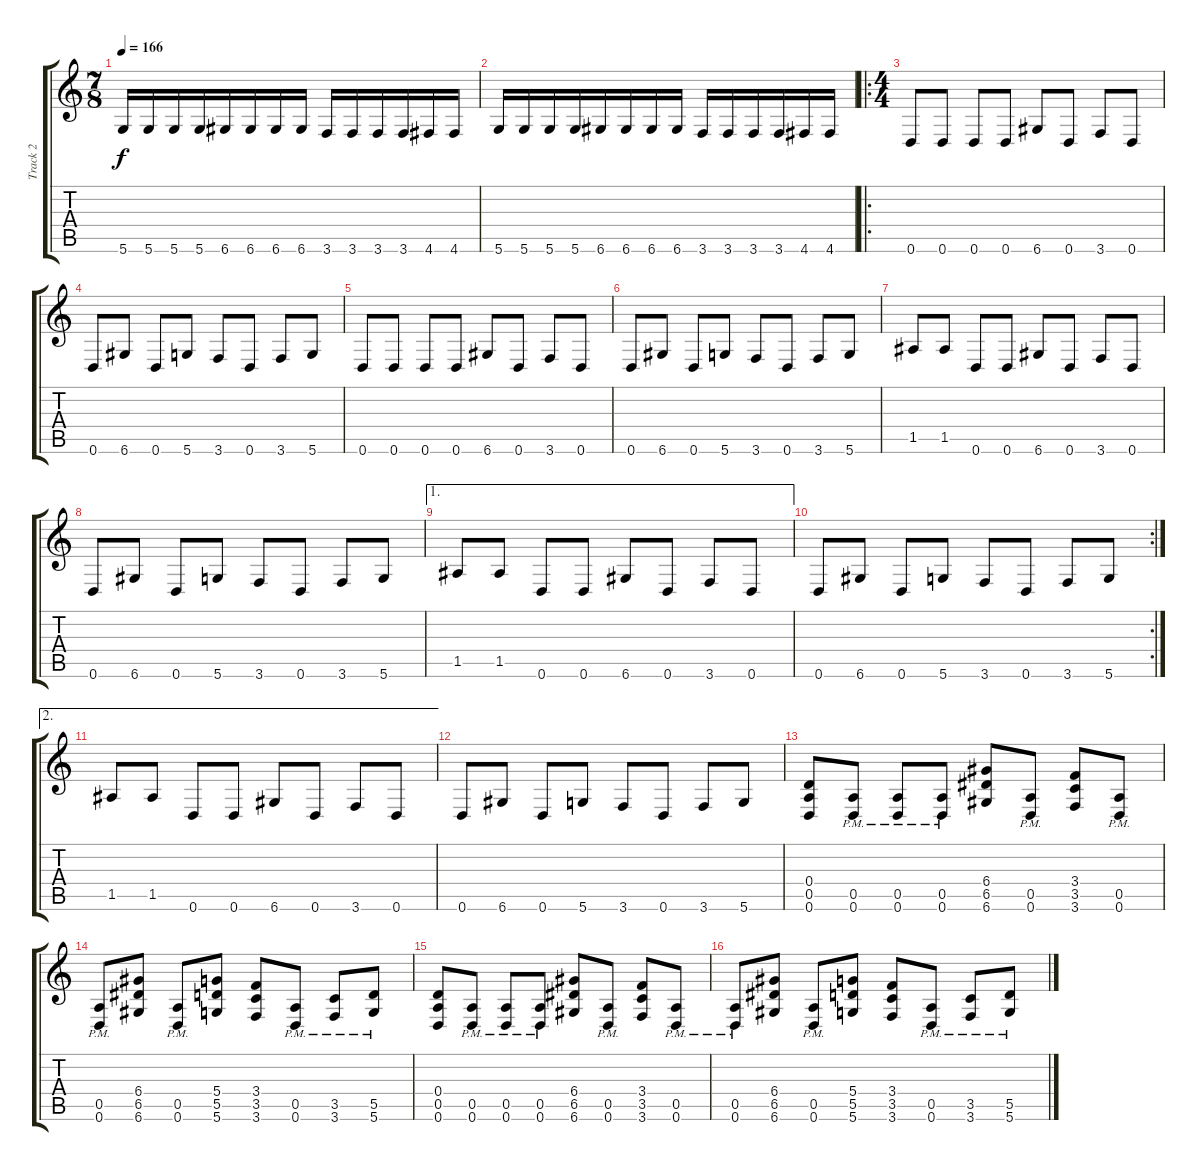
\track ("Track 2" "Track 2") {instrument distortionguitar}
\staff {score tabs}
\tuning (E4 B3 G3 D3 A2 D2) {hide}
\ts (7 8)
\tempo 166
\clef g2
\ks c
5.6.16{dy f} 5.6.16 5.6.16 5.6.16 6.6.16 6.6.16 6.6.16 6.6.16 3.6.16 3.6.16 3.6.16 3.6.16 4.6.16 4.6.16 |
5.6.16 5.6.16 5.6.16 5.6.16 6.6.16 6.6.16 6.6.16 6.6.16 3.6.16 3.6.16 3.6.16 3.6.16 4.6.16 4.6.16 |
\ro
\ts (4 4)
0.6.8 0.6.8 0.6.8 0.6.8 6.6.8 0.6.8 3.6.8 0.6.8 |
0.6.8 6.6.8 0.6.8 5.6.8 3.6.8 0.6.8 3.6.8 5.6.8 |
0.6.8 0.6.8 0.6.8 0.6.8 6.6.8 0.6.8 3.6.8 0.6.8 |
0.6.8 6.6.8 0.6.8 5.6.8 3.6.8 0.6.8 3.6.8 5.6.8 |
1.5.8 1.5.8 0.6.8 0.6.8 6.6.8 0.6.8 3.6.8 0.6.8 |
0.6.8 6.6.8 0.6.8 5.6.8 3.6.8 0.6.8 3.6.8 5.6.8 |
\ae 1
1.5.8 1.5.8 0.6.8 0.6.8 6.6.8 0.6.8 3.6.8 0.6.8 |
\rc 2
0.6.8 6.6.8 0.6.8 5.6.8 3.6.8 0.6.8 3.6.8 5.6.8 |
\ae 2
1.5.8 1.5.8 0.6.8 0.6.8 6.6.8 0.6.8 3.6.8 0.6.8 |
0.6.8 6.6.8 0.6.8 5.6.8 3.6.8 0.6.8 3.6.8 5.6.8 |
(0.4 0.5 0.6).8 (0.5{pm} 0.6{pm}).8 (0.5{pm} 0.6{pm}).8 (0.5{pm} 0.6{pm}).8 (6.4 6.5 6.6).8 (0.5{pm} 0.6{pm}).8 (3.4 3.5 3.6).8 (0.5{pm} 0.6{pm}).8 |
(0.5{pm} 0.6{pm}).8 (6.4 6.5 6.6).8 (0.5{pm} 0.6{pm}).8 (5.4 5.5 5.6).8 (3.4 3.5 3.6).8 (0.5{pm} 0.6{pm}).8 (3.5{pm} 3.6{pm}).8 (5.5{pm} 5.6{pm}).8 |
(0.4 0.5 0.6).8 (0.5{pm} 0.6{pm}).8 (0.5{pm} 0.6{pm}).8 (0.5{pm} 0.6{pm}).8 (6.4 6.5 6.6).8 (0.5{pm} 0.6{pm}).8 (3.4 3.5 3.6).8 (0.5{pm} 0.6{pm}).8 |
(0.5{pm} 0.6{pm}).8 (6.4 6.5 6.6).8 (0.5{pm} 0.6{pm}).8 (5.4 5.5 5.6).8 (3.4 3.5 3.6).8 (0.5{pm} 0.6{pm}).8 (3.5{pm} 3.6{pm}).8 (5.5{pm} 5.6{pm}).8
